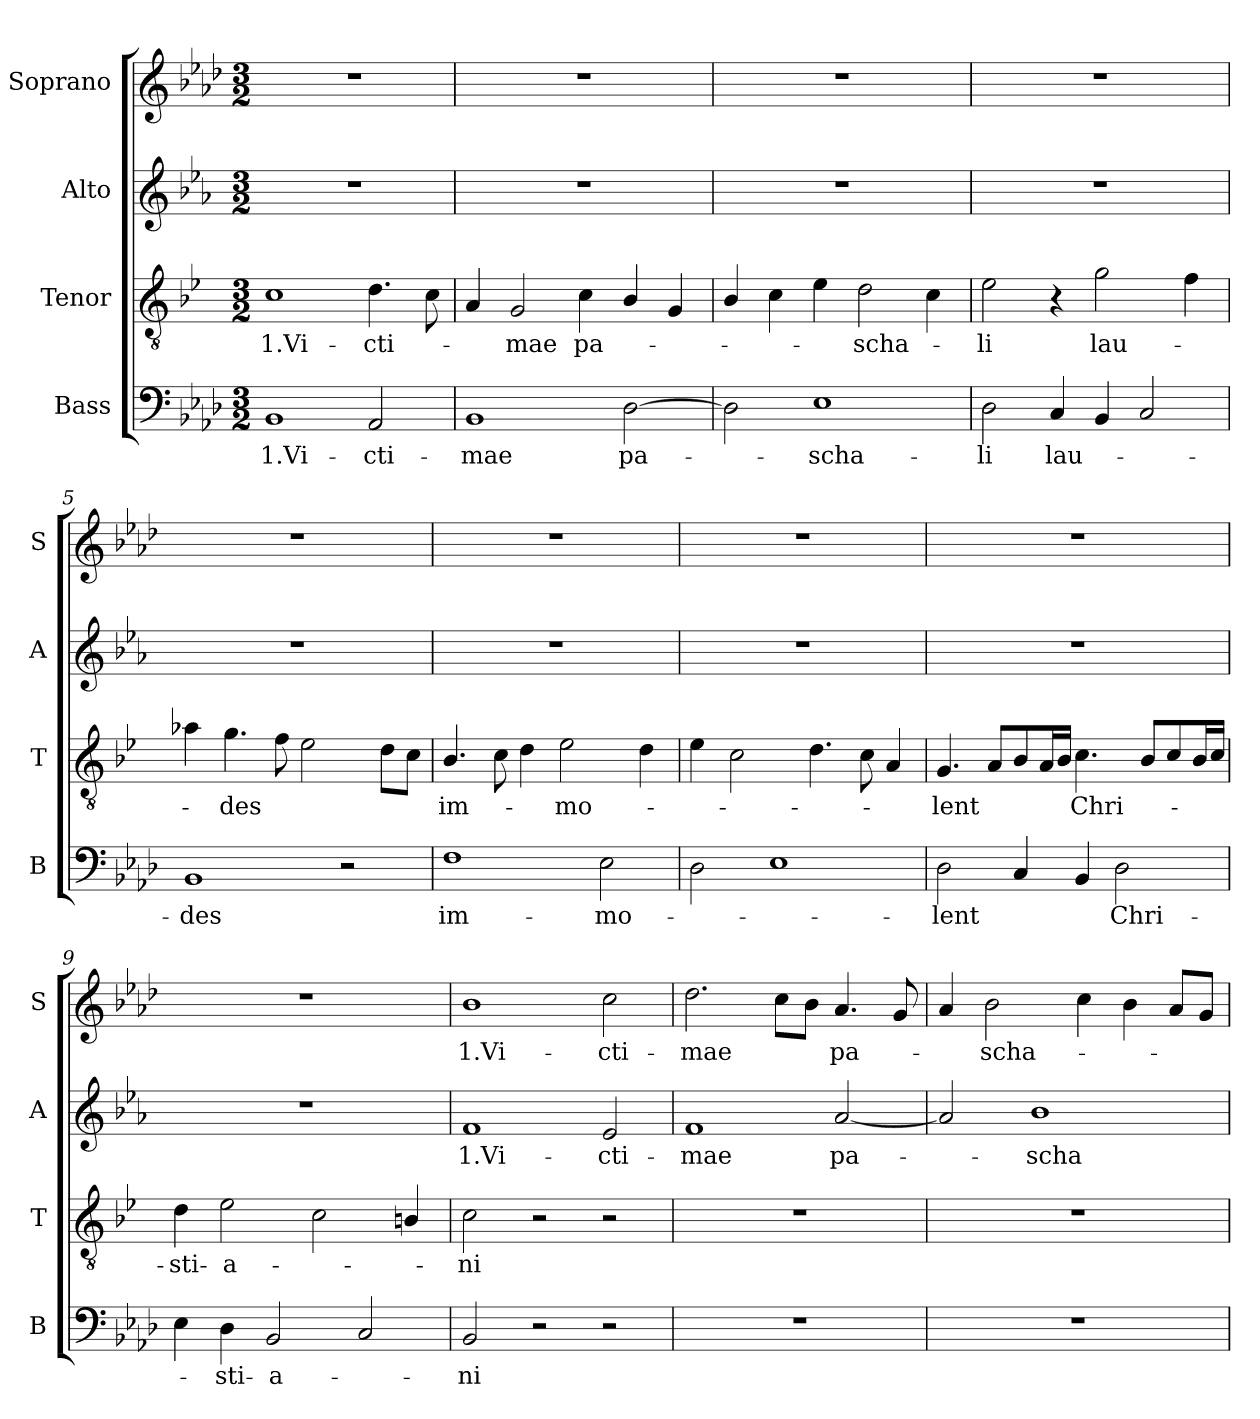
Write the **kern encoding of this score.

**kern	**text	**kern	**text	**kern	**text	**kern	**text
*part4	*part4	*part3	*part3	*part2	*part2	*part1	*part1
*staff4	*staff4	*staff3	*staff3	*staff2	*staff2	*staff1	*staff1
*I"Bass	*	*I"Tenor	*	*I"Alto	*	*I"Soprano	*
*I'B	*	*I'T	*	*I'A	*	*I'S	*
*clefF4	*	*clefGv2	*	*clefG2	*	*clefG2	*
*	*	*ITrd1c2	*	*ITrd4c7	*	*	*
*k[b-e-a-d-]	*	*k[b-e-a-d-]	*	*k[b-e-a-d-]	*	*k[b-e-a-d-]	*
*A-:	*	*A-:	*	*A-:	*	*A-:	*
*M3/2	*	*M3/2	*	*M3/2	*	*M3/2	*
=1	=1	=1	=1	=1	=1	=1	=1
1BB-	1.Vi-	1B-	1.Vi-	1.r	.	1.r	.
2AA-/	-cti-	4.c\	-cti-	.	.	.	.
.	.	8B-\	.	.	.	.	.
=2	=2	=2	=2	=2	=2	=2	=2
1BB-	-mae	4G/	.	1.r	.	1.r	.
.	.	2F/	-mae	.	.	.	.
.	.	4B-\	pa-	.	.	.	.
[>2D-\	pa-	4A-/	.	.	.	.	.
.	.	4F/	.	.	.	.	.
=3	=3	=3	=3	=3	=3	=3	=3
2D-\]	.	4A-/	.	1.r	.	1.r	.
.	.	4B-\	.	.	.	.	.
1E-	-scha-	4d-\	.	.	.	.	.
.	.	2c\	-scha-	.	.	.	.
.	.	4B-\	.	.	.	.	.
=4	=4	=4	=4	=4	=4	=4	=4
2D-\	-li	2d-\	-li	1.r	.	1.r	.
4C/	lau-	4r	.	.	.	.	.
4BB-/	.	2f\	lau-	.	.	.	.
2C/	.	.	.	.	.	.	.
.	.	4e-\	.	.	.	.	.
=5	=5	=5	=5	=5	=5	=5	=5
1BB-	-des	4g-X\	.	1.r	.	1.r	.
.	.	4.f\	-des	.	.	.	.
.	.	8e-\	.	.	.	.	.
.	.	2d-\	.	.	.	.	.
2r	.	.	.	.	.	.	.
.	.	8c\L	.	.	.	.	.
.	.	8B-\J	.	.	.	.	.
!!LO:LB:g=z
=6	=6	=6	=6	=6	=6	=6	=6
1F	im-	4.A-/	im-	1.r	.	1.r	.
.	.	8B-\	.	.	.	.	.
.	.	4c\	.	.	.	.	.
.	.	2d-\	-mo-	.	.	.	.
2E-\	-mo-	.	.	.	.	.	.
.	.	4c\	.	.	.	.	.
=7	=7	=7	=7	=7	=7	=7	=7
2D-\	.	4d-\	.	1.r	.	1.r	.
.	.	2B-\	.	.	.	.	.
1E-	.	.	.	.	.	.	.
.	.	4.c\	.	.	.	.	.
.	.	8B-\	.	.	.	.	.
.	.	4G/	.	.	.	.	.
=8	=8	=8	=8	=8	=8	=8	=8
2D-\	-lent	4.F/	-lent	1.r	.	1.r	.
.	.	8G/L	.	.	.	.	.
4C/	.	8A-/	.	.	.	.	.
.	.	16G/L	.	.	.	.	.
.	.	16A-/JJ	.	.	.	.	.
4BB-/	.	4.B-\	Chri-	.	.	.	.
2D-\	Chri-	.	.	.	.	.	.
.	.	8A-/L	.	.	.	.	.
.	.	8B-/	.	.	.	.	.
.	.	16A-/L	.	.	.	.	.
.	.	16B-/JJ	.	.	.	.	.
=9	=9	=9	=9	=9	=9	=9	=9
4E-\	.	4c\	-sti-	1.r	.	1.r	.
4D-\	-sti-	2d-\	-a-	.	.	.	.
2BB-/	-a-	.	.	.	.	.	.
.	.	2B-\	.	.	.	.	.
2C/	.	.	.	.	.	.	.
.	.	4An/	.	.	.	.	.
=10	=10	=10	=10	=10	=10	=10	=10
2BB-/	-ni	2B-\	-ni	1B-	1.Vi-	1b-	1.Vi-
2r	.	2r	.	.	.	.	.
2r	.	2r	.	2A-/	-cti-	2cc\	-cti-
!!LO:PB:g=z
=11	=11	=11	=11	=11	=11	=11	=11
1.r	.	1.r	.	1B-	-mae	2.dd-\	-mae
.	.	.	.	.	.	8cc\L	.
.	.	.	.	.	.	8b-\J	.
.	.	.	.	[<2d-/	pa-	4.a-/	pa-
.	.	.	.	.	.	8g/	.
=12	=12	=12	=12	=12	=12	=12	=12
1.r	.	1.r	.	2d-/]	.	4a-/	.
.	.	.	.	.	.	2b-\	-scha-
.	.	.	.	1e-	-scha-	.	.
.	.	.	.	.	.	4cc\	.
.	.	.	.	.	.	4b-\	.
.	.	.	.	.	.	8a-/L	.
.	.	.	.	.	.	8g/J	.
=	=	=	=	=	=	=	=
*-	*-	*-	*-	*-	*-	*-	*-
